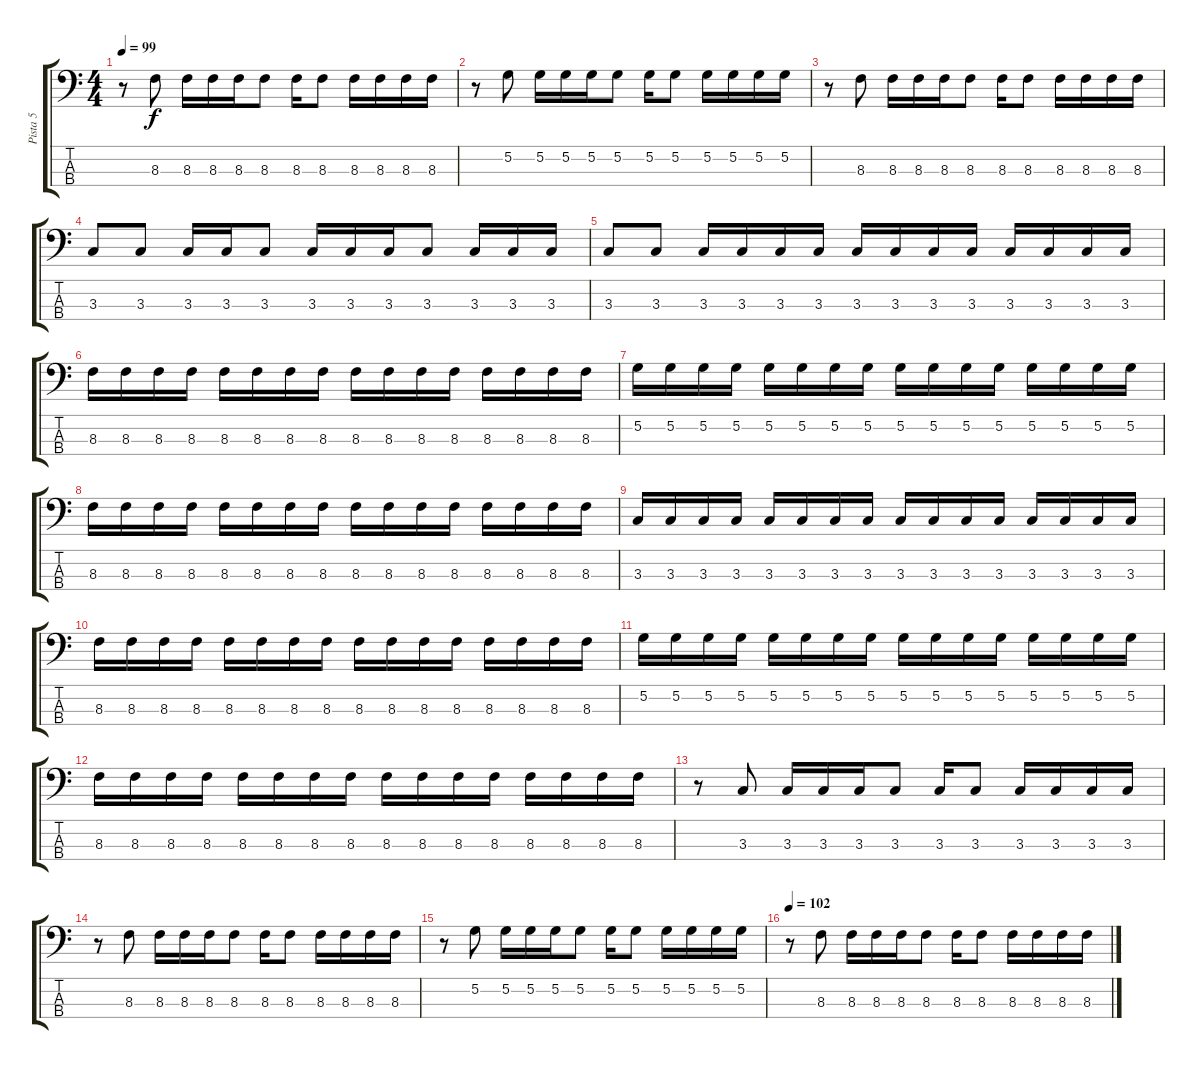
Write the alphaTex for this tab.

\track ("Pista 5" "Pista 5") {instrument electricbasspick}
\staff {score tabs}
\tuning (G2 D2 A1 E1) {hide}
\ts (4 4)
\tempo 99
\clef f4
\ks c
r.8{dy f} 8.3.8 8.3.16 8.3.16 8.3.16 8.3.8 8.3.16 8.3.8 8.3.16 8.3.16 8.3.16 8.3.16 |
r.8 5.2.8 5.2.16 5.2.16 5.2.16 5.2.8 5.2.16 5.2.8 5.2.16 5.2.16 5.2.16 5.2.16 |
r.8 8.3.8 8.3.16 8.3.16 8.3.16 8.3.8 8.3.16 8.3.8 8.3.16 8.3.16 8.3.16 8.3.16 |
3.3.8 3.3.8 3.3.16 3.3.16 3.3.8 3.3.16 3.3.16 3.3.16 3.3.8 3.3.16 3.3.16 3.3.16 |
3.3.8 3.3.8 3.3.16 3.3.16 3.3.16 3.3.16 3.3.16 3.3.16 3.3.16 3.3.16 3.3.16 3.3.16 3.3.16 3.3.16 |
8.3.16 8.3.16 8.3.16 8.3.16 8.3.16 8.3.16 8.3.16 8.3.16 8.3.16 8.3.16 8.3.16 8.3.16 8.3.16 8.3.16 8.3.16 8.3.16 |
5.2.16 5.2.16 5.2.16 5.2.16 5.2.16 5.2.16 5.2.16 5.2.16 5.2.16 5.2.16 5.2.16 5.2.16 5.2.16 5.2.16 5.2.16 5.2.16 |
8.3.16 8.3.16 8.3.16 8.3.16 8.3.16 8.3.16 8.3.16 8.3.16 8.3.16 8.3.16 8.3.16 8.3.16 8.3.16 8.3.16 8.3.16 8.3.16 |
3.3.16 3.3.16 3.3.16 3.3.16 3.3.16 3.3.16 3.3.16 3.3.16 3.3.16 3.3.16 3.3.16 3.3.16 3.3.16 3.3.16 3.3.16 3.3.16 |
8.3.16 8.3.16 8.3.16 8.3.16 8.3.16 8.3.16 8.3.16 8.3.16 8.3.16 8.3.16 8.3.16 8.3.16 8.3.16 8.3.16 8.3.16 8.3.16 |
5.2.16 5.2.16 5.2.16 5.2.16 5.2.16 5.2.16 5.2.16 5.2.16 5.2.16 5.2.16 5.2.16 5.2.16 5.2.16 5.2.16 5.2.16 5.2.16 |
8.3.16 8.3.16 8.3.16 8.3.16 8.3.16 8.3.16 8.3.16 8.3.16 8.3.16 8.3.16 8.3.16 8.3.16 8.3.16 8.3.16 8.3.16 8.3.16 |
r.8 3.3.8 3.3.16 3.3.16 3.3.16 3.3.8 3.3.16 3.3.8 3.3.16 3.3.16 3.3.16 3.3.16 |
r.8 8.3.8 8.3.16 8.3.16 8.3.16 8.3.8 8.3.16 8.3.8 8.3.16 8.3.16 8.3.16 8.3.16 |
r.8 5.2.8 5.2.16 5.2.16 5.2.16 5.2.8 5.2.16 5.2.8 5.2.16 5.2.16 5.2.16 5.2.16 |
\tempo 102
r.8 8.3.8 8.3.16 8.3.16 8.3.16 8.3.8 8.3.16 8.3.8 8.3.16 8.3.16 8.3.16 8.3.16
